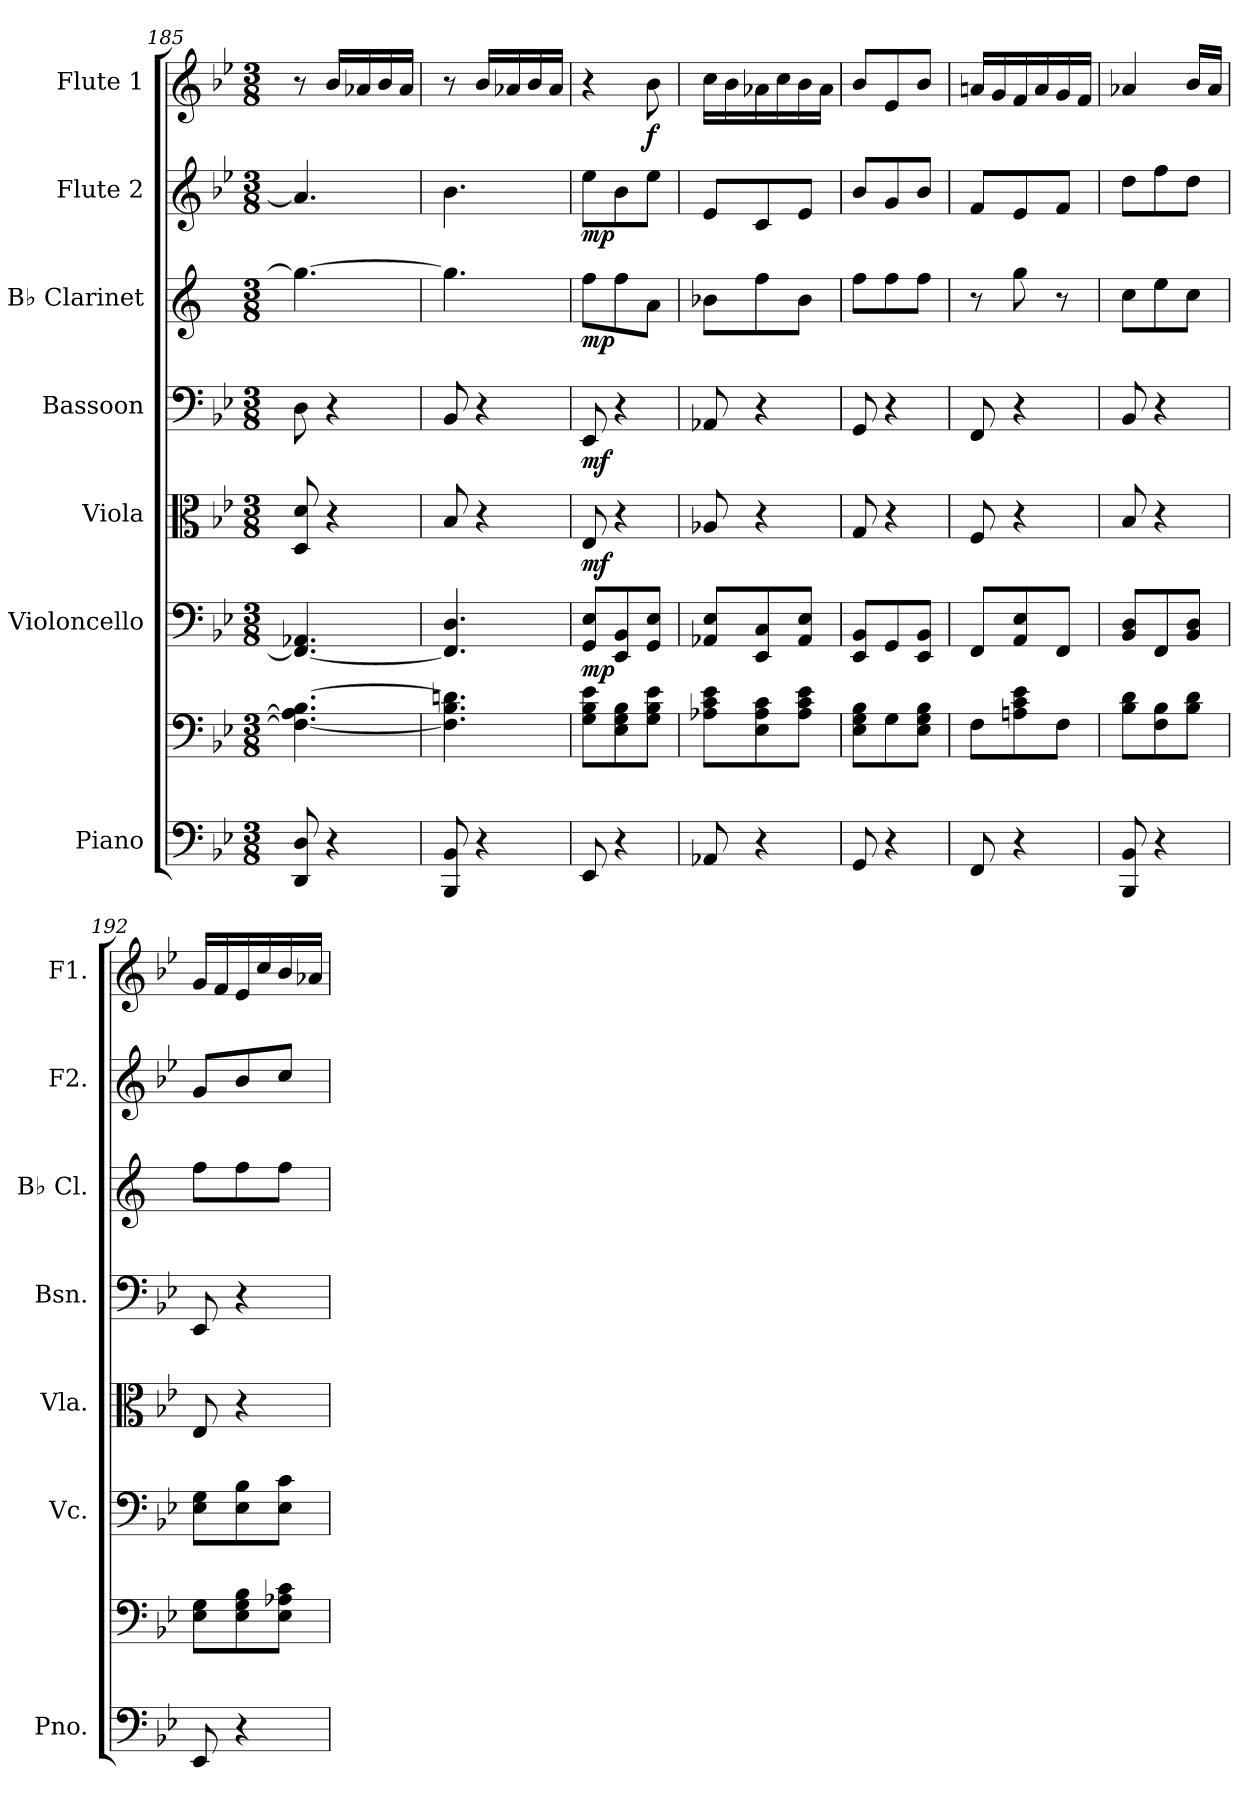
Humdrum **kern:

**kern	**kern	**dynam	**kern	**dynam	**kern	**dynam	**kern	**dynam	**kern	**dynam	**kern	**dynam	**kern	**dynam
*part7	*part7	*part7	*part6	*part6	*part5	*part5	*part4	*part4	*part3	*part3	*part2	*part2	*part1	*part1
*staff8	*staff7	*staff7/8	*staff6	*staff6	*staff5	*staff5	*staff4	*staff4	*staff3	*staff3	*staff2	*staff2	*staff1	*staff1
*I"Piano	*	*	*I"Violoncello	*	*I"Viola	*	*I"Bassoon	*	*I"B♭ Clarinet	*	*I"Flute 2	*	*I"Flute 1	*
*I'Pno.	*	*	*I'Vc.	*	*I'Vla.	*	*I'Bsn.	*	*I'B♭ Cl.	*	*I'F2.	*	*I'F1.	*
*clefF4	*clefF4	*	*clefF4	*	*clefC3	*	*clefF4	*	*clefG2	*	*clefG2	*	*clefG2	*
*	*	*	*	*	*	*	*	*	*ITrd1c2	*	*	*	*	*
*k[b-e-]	*k[b-e-]	*	*k[b-e-]	*	*k[b-e-]	*	*k[b-e-]	*	*k[b-e-]	*	*k[b-e-]	*	*k[b-e-]	*
*M3/8	*M3/8	*	*M3/8	*	*M3/8	*	*M3/8	*	*M3/8	*	*M3/8	*	*M3/8	*
=185	=185	=185	=185	=185	=185	=185	=185	=185	=185	=185	=185	=185	=185	=185
8DD/ 8D/	4.F\_ 4.A-\] [4.B-\	.	4.FF/_ 4.AA-X/	.	8D/ 8d/	.	8D\	.	4.ff\_	.	4.a-/]	.	8r	.
4r	.	.	.	.	4r	.	4r	.	.	.	.	.	16b-/LL	.
.	.	.	.	.	.	.	.	.	.	.	.	.	16a-X/	.
.	.	.	.	.	.	.	.	.	.	.	.	.	16b-/	.
.	.	.	.	.	.	.	.	.	.	.	.	.	16a-/JJ	.
=186	=186	=186	=186	=186	=186	=186	=186	=186	=186	=186	=186	=186	=186	=186
8BBB-/ 8BB-/	4.F\] 4.B-\] 4.dn\	.	4.FF/] 4.D/	.	8B-/	.	8BB-/	.	4.ff\]	.	4.b-\	.	8r	.
4r	.	.	.	.	4r	.	4r	.	.	.	.	.	16b-/LL	.
.	.	.	.	.	.	.	.	.	.	.	.	.	16a-X/	.
.	.	.	.	.	.	.	.	.	.	.	.	.	16b-/	.
.	.	.	.	.	.	.	.	.	.	.	.	.	16a-/JJ	.
=187	=187	=187	=187	=187	=187	=187	=187	=187	=187	=187	=187	=187	=187	=187
!	!	!LO:DY:b=2	!	!	!	!	!	!	!	!	!	!	!	!
!	!	!LO:DY:n=1:b	!	!LO:DY:b	!	!LO:DY:b	!	!LO:DY:b	!	!LO:DY:b	!	!LO:DY:b	!	!
8EE-/	8G\ 8B-\ 8e-\L	mf mp	8GG/ 8E-/L	mp	8E-/	mf	8EE-/	mf	8ee-\L	mp	8ee-\L	mp	4r	.
4r	8E-\ 8G\ 8B-\	.	8EE-/ 8BB-/	.	4r	.	4r	.	8ee-\	.	8b-\	.	.	.
!	!	!	!	!	!	!	!	!	!	!	!	!	!	!LO:DY:b
.	8G\ 8B-\ 8e-\J	.	8GG/ 8E-/J	.	.	.	.	.	8g\J	.	8ee-\J	.	8b-\	f
=188	=188	=188	=188	=188	=188	=188	=188	=188	=188	=188	=188	=188	=188	=188
8AA-X/	8A-X\ 8c\ 8e-\L	.	8AA-X/ 8E-/L	.	8A-X/	.	8AA-X/	.	8a-X\L	.	8e-/L	.	16cc\LL	.
.	.	.	.	.	.	.	.	.	.	.	.	.	16b-\	.
4r	8E-\ 8A-\ 8c\	.	8EE-/ 8C/	.	4r	.	4r	.	8ee-\	.	8c/	.	16a-X\	.
.	.	.	.	.	.	.	.	.	.	.	.	.	16cc\	.
.	8A-\ 8c\ 8e-\J	.	8AA-/ 8E-/J	.	.	.	.	.	8a-\J	.	8e-/J	.	16b-\	.
.	.	.	.	.	.	.	.	.	.	.	.	.	16a-\JJ	.
=189	=189	=189	=189	=189	=189	=189	=189	=189	=189	=189	=189	=189	=189	=189
8GG/	8E-\ 8G\ 8B-\L	.	8EE-/ 8BB-/L	.	8G/	.	8GG/	.	8ee-\L	.	8b-/L	.	8b-/L	.
4r	8G\	.	8GG/	.	4r	.	4r	.	8ee-\	.	8g/	.	8e-/	.
.	8E-\ 8G\ 8B-\J	.	8EE-/ 8BB-/J	.	.	.	.	.	8ee-\J	.	8b-/J	.	8b-/J	.
=190	=190	=190	=190	=190	=190	=190	=190	=190	=190	=190	=190	=190	=190	=190
8FF/	8F\L	.	8FF/L	.	8F/	.	8FF/	.	8r	.	8f/L	.	16an/LL	.
.	.	.	.	.	.	.	.	.	.	.	.	.	16g/	.
4r	8An\ 8c\ 8e-\	.	8AA/ 8E-/	.	4r	.	4r	.	8ff\	.	8e-/	.	16f/	.
.	.	.	.	.	.	.	.	.	.	.	.	.	16a/	.
.	8F\J	.	8FF/J	.	.	.	.	.	8r	.	8f/J	.	16g/	.
.	.	.	.	.	.	.	.	.	.	.	.	.	16f/JJ	.
=191	=191	=191	=191	=191	=191	=191	=191	=191	=191	=191	=191	=191	=191	=191
8BBB-/ 8BB-/	8B-\ 8d\L	.	8BB-/ 8D/L	.	8B-/	.	8BB-/	.	8b-\L	.	8dd\L	.	4a-X/	.
4r	8F\ 8B-\	.	8FF/	.	4r	.	4r	.	8dd\	.	8ff\	.	.	.
.	8B-\ 8d\J	.	8BB-/ 8D/J	.	.	.	.	.	8b-\J	.	8dd\J	.	16b-/LL	.
.	.	.	.	.	.	.	.	.	.	.	.	.	16a-/JJ	.
=192	=192	=192	=192	=192	=192	=192	=192	=192	=192	=192	=192	=192	=192	=192
8EE-/	8E-\ 8G\L	.	8E-\ 8G\L	.	8E-/	.	8EE-/	.	8ee-\L	.	8g/L	.	16g/LL	.
.	.	.	.	.	.	.	.	.	.	.	.	.	16f/	.
4r	8E-\ 8G\ 8B-\	.	8E-\ 8B-\	.	4r	.	4r	.	8ee-\	.	8b-/	.	16e-/	.
.	.	.	.	.	.	.	.	.	.	.	.	.	16cc/	.
.	8E-\ 8A-X\ 8c\J	.	8E-\ 8c\J	.	.	.	.	.	8ee-\J	.	8cc/J	.	16b-/	.
.	.	.	.	.	.	.	.	.	.	.	.	.	16a-X/JJ	.
=	=	=	=	=	=	=	=	=	=	=	=	=	=	=
*-	*-	*-	*-	*-	*-	*-	*-	*-	*-	*-	*-	*-	*-	*-
